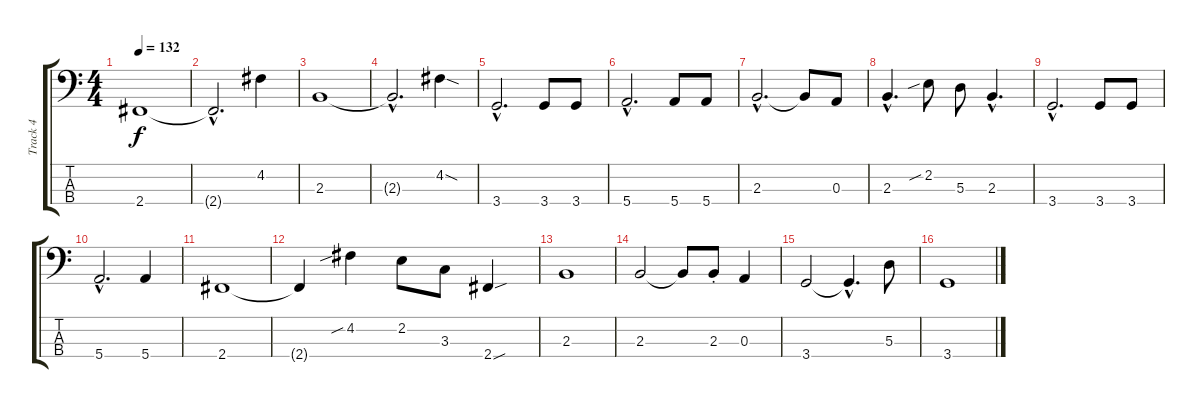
\track ("Track 4" "Track 4") {instrument electricbassfinger}
\staff {score tabs}
\tuning (G2 D2 A1 E1) {hide}
\ts (4 4)
\tempo 132
\clef f4
\ks c
2.4.1{dy f} |
2.4{hac t}.2{d} 4.2.4 |
2.3.1 |
2.3{hac t}.2{d} 4.2{sod}.4 |
3.4{hac}.2{d} 3.4.8 3.4.8 |
5.4{hac}.2{d} 5.4.8 5.4.8 |
2.3{hac}.2{d} 2.3{t}.8 0.3.8 |
2.3{hac}.4{d} 2.2{sib}.8 5.3.8 2.3{hac}.4{d} |
3.4{hac}.2{d} 3.4.8 3.4.8 |
5.4{hac}.2{d} 5.4.4 |
2.4.1 |
2.4{t}.4 4.2{sib}.4 2.2.8 3.3.8 2.4{sou}.4 |
2.3.1 |
2.3.2 2.3{t}.8 2.3{st}.8 0.3.4 |
3.4.2 3.4{hac t}.4{d} 5.3.8 |
3.4.1
